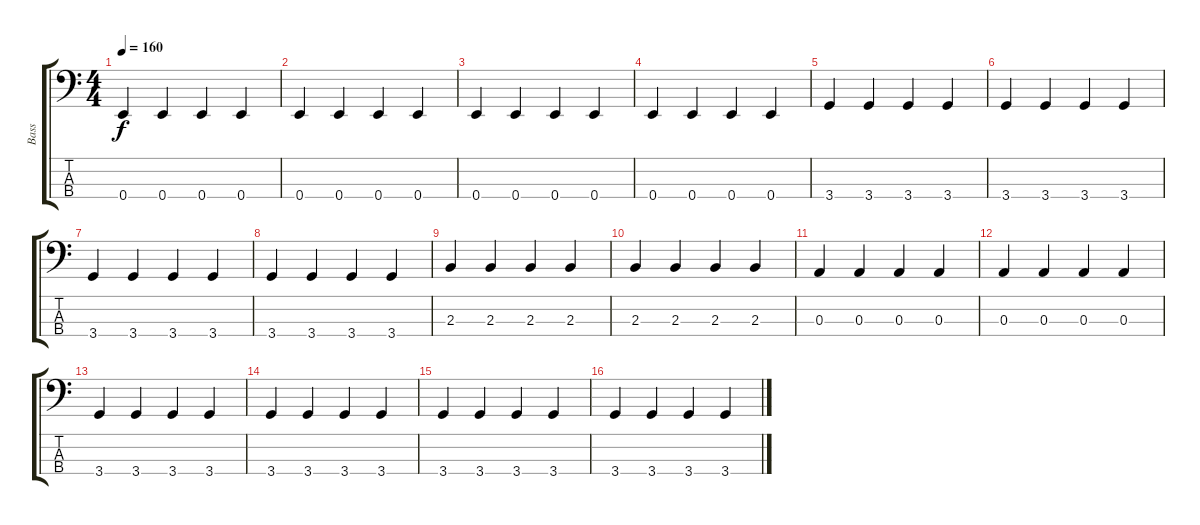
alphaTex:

\track ("Bass" "Bass") {instrument electricbasspick}
\staff {score tabs}
\tuning (G2 D2 A1 E1) {hide}
\ts (4 4)
\tempo 160
\clef f4
\ks c
0.4.4{dy f} 0.4.4 0.4.4 0.4.4 |
0.4.4 0.4.4 0.4.4 0.4.4 |
0.4.4 0.4.4 0.4.4 0.4.4 |
0.4.4 0.4.4 0.4.4 0.4.4 |
3.4.4 3.4.4 3.4.4 3.4.4 |
3.4.4 3.4.4 3.4.4 3.4.4 |
3.4.4 3.4.4 3.4.4 3.4.4 |
3.4.4 3.4.4 3.4.4 3.4.4 |
2.3.4 2.3.4 2.3.4 2.3.4 |
2.3.4 2.3.4 2.3.4 2.3.4 |
0.3.4 0.3.4 0.3.4 0.3.4 |
0.3.4 0.3.4 0.3.4 0.3.4 |
3.4.4 3.4.4 3.4.4 3.4.4 |
3.4.4 3.4.4 3.4.4 3.4.4 |
3.4.4 3.4.4 3.4.4 3.4.4 |
3.4.4 3.4.4 3.4.4 3.4.4
